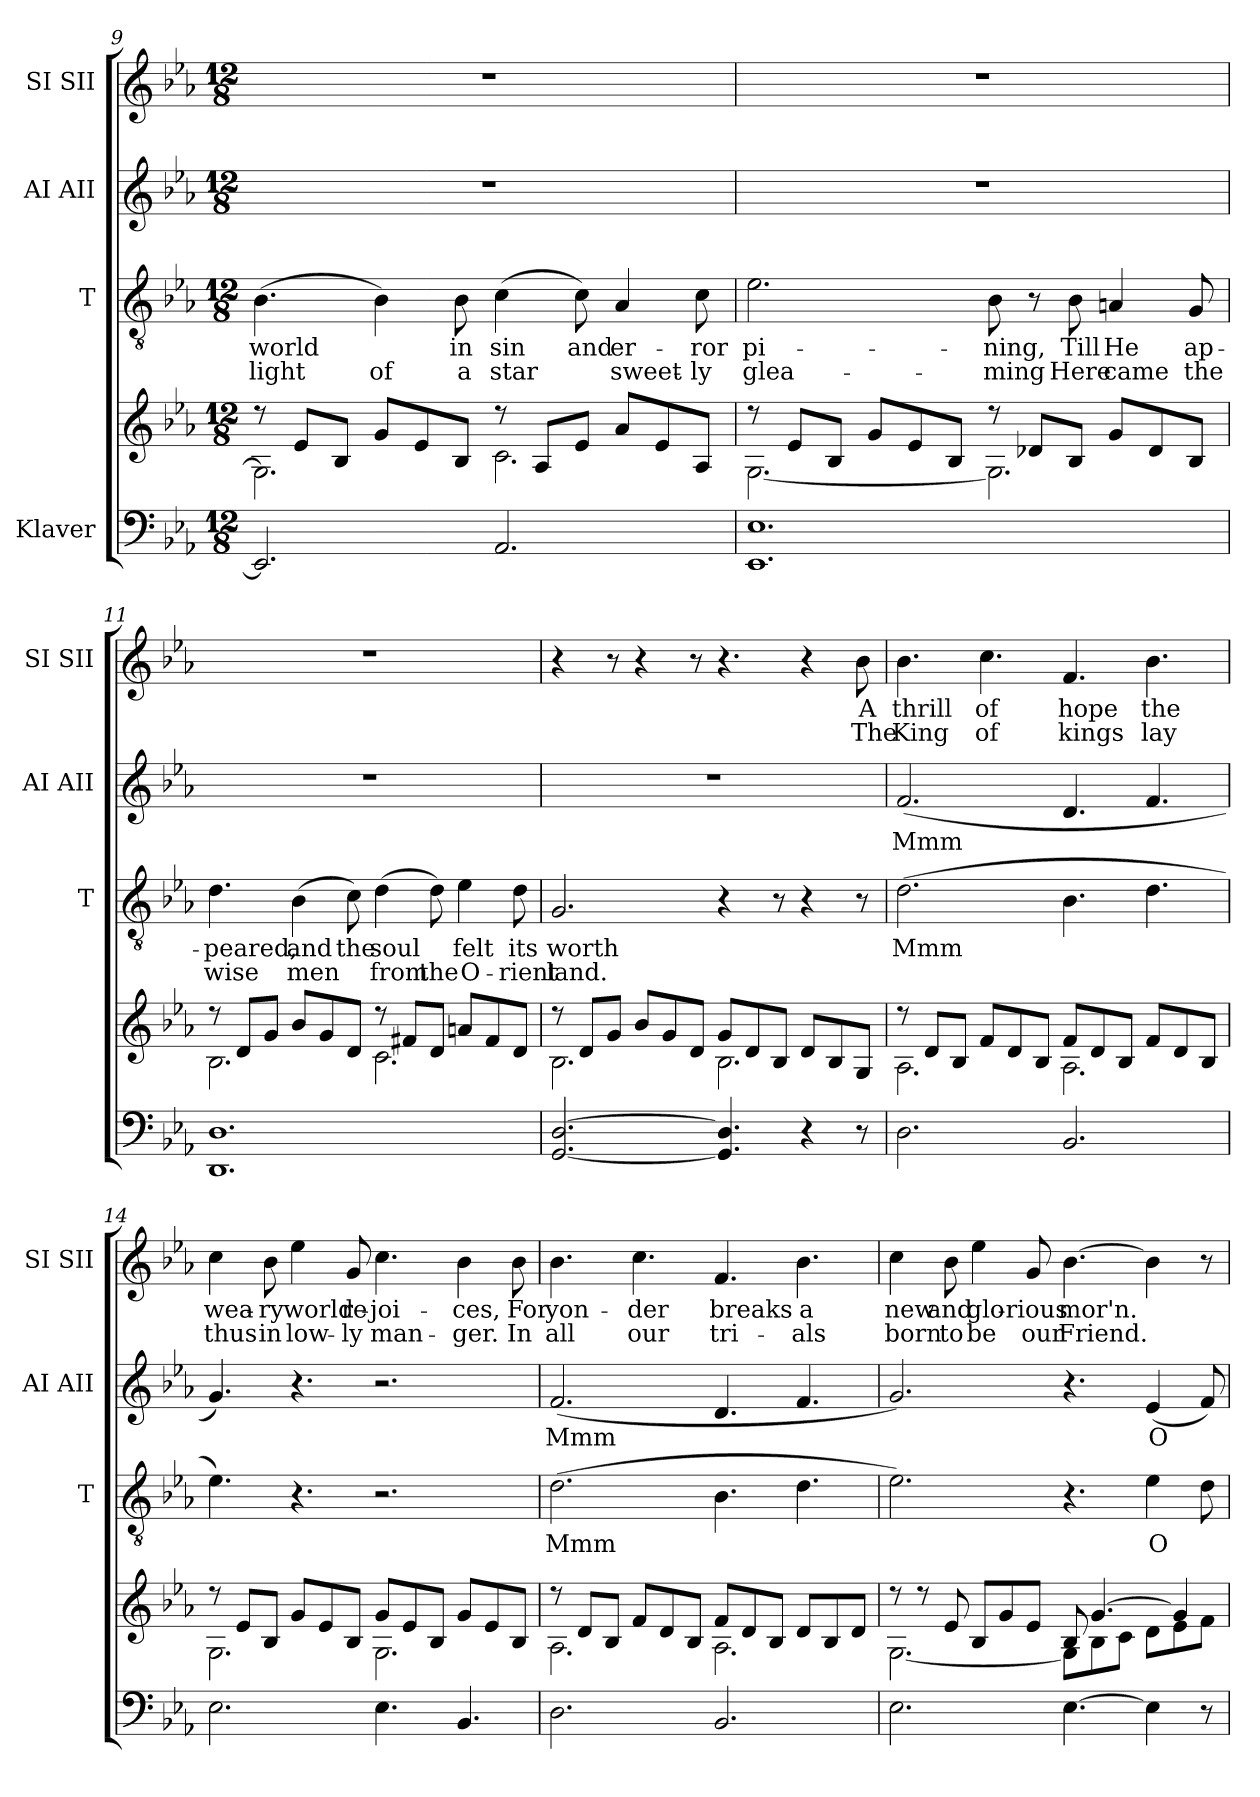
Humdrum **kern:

**kern	**kern	**kern	**text	**text	**kern	**text	**kern	**text	**text
*part4	*part4	*part3	*part3	*part3	*part2	*part2	*part1	*part1	*part1
*staff5	*staff4	*staff3	*staff3	*staff3	*staff2	*staff2	*staff1	*staff1	*staff1
*I"Klaver	*	*I"T	*	*	*I"AI AII	*	*I"SI SII	*	*
*	*	*I'T	*	*	*I'AI AII	*	*I'SI SII	*	*
!!LO:PB:g=z
*clefF4	*clefG2	*clefGv2	*	*	*clefG2	*	*clefG2	*	*
*k[b-e-a-]	*k[b-e-a-]	*k[b-e-a-]	*	*	*k[b-e-a-]	*	*k[b-e-a-]	*	*
*M12/8	*M12/8	*M12/8	*	*	*M12/8	*	*M12/8	*	*
=9	=9	=9	=9	=9	=9	=9	=9	=9	=9
*	*^	*	*	*	*	*	*	*	*
!	!	!	!	!LO:LY:b	!LO:LY:b	!	!	!	!	!
2.EE-/]	8r	2.G\]	(>4.B-\	world	light	1.r	.	1.r	.	.
.	8e-/L	.	.	.	.	.	.	.	.	.
.	8B-/J	.	.	.	.	.	.	.	.	.
!	!	!	!	!	!LO:LY:b	!	!	!	!	!
.	8g/L	.	4B-\)	.	of	.	.	.	.	.
.	8e-/	.	.	.	.	.	.	.	.	.
!	!	!	!	!LO:LY:b	!LO:LY:b	!	!	!	!	!
.	8B-/J	.	8B-\	in	a	.	.	.	.	.
!	!	!	!	!LO:LY:b	!LO:LY:b	!	!	!	!	!
2.AA-/	8r	2.c\	(>4c\	sin	star	.	.	.	.	.
.	8A-/L	.	.	.	.	.	.	.	.	.
!	!	!	!	!LO:LY:b	!	!	!	!	!	!
.	8e-/J	.	8c\)	and	.	.	.	.	.	.
!	!	!	!	!LO:LY:b	!LO:LY:b	!	!	!	!	!
.	8a-/L	.	4A-/	er-	sweet-	.	.	.	.	.
.	8e-/	.	.	.	.	.	.	.	.	.
!	!	!	!	!LO:LY:b	!LO:LY:b	!	!	!	!	!
.	8A-/J	.	8c\	-ror	-ly	.	.	.	.	.
=10	=10	=10	=10	=10	=10	=10	=10	=10	=10	=10
!	!	!	!	!LO:LY:b	!LO:LY:b	!	!	!	!	!
1.EE- 1.E-	8r	[2.G\	2.e-\	pi-	glea-	1.r	.	1.r	.	.
.	8e-/L	.	.	.	.	.	.	.	.	.
.	8B-/J	.	.	.	.	.	.	.	.	.
.	8g/L	.	.	.	.	.	.	.	.	.
.	8e-/	.	.	.	.	.	.	.	.	.
.	8B-/J	.	.	.	.	.	.	.	.	.
!	!	!	!	!LO:LY:b	!LO:LY:b	!	!	!	!	!
.	8r	2.G\]	8B-\	-ning,	-ming	.	.	.	.	.
.	8d-X/L	.	8r	.	.	.	.	.	.	.
!	!	!	!	!LO:LY:b	!LO:LY:b	!	!	!	!	!
.	8B-/J	.	8B-\	Till	Here	.	.	.	.	.
!	!	!	!	!LO:LY:b	!LO:LY:b	!	!	!	!	!
.	8g/L	.	4An/	He	came	.	.	.	.	.
.	8d-/	.	.	.	.	.	.	.	.	.
!	!	!	!	!LO:LY:b	!LO:LY:b	!	!	!	!	!
.	8B-/J	.	8G/	ap-	the	.	.	.	.	.
!!LO:LB:g=z
=11	=11	=11	=11	=11	=11	=11	=11	=11	=11	=11
!	!	!	!	!LO:LY:b	!LO:LY:b	!	!	!	!	!
1.DD 1.D	8r	2.B-\	4.d\	-peared,	wise	1.r	.	1.r	.	.
.	8d/L	.	.	.	.	.	.	.	.	.
.	8g/J	.	.	.	.	.	.	.	.	.
!	!	!	!	!LO:LY:b	!LO:LY:b	!	!	!	!	!
.	8b-/L	.	(>4B-\	and	men	.	.	.	.	.
.	8g/	.	.	.	.	.	.	.	.	.
!	!	!	!	!LO:LY:b	!	!	!	!	!	!
.	8d/J	.	8c\)	the	.	.	.	.	.	.
!	!	!	!	!LO:LY:b	!LO:LY:b	!	!	!	!	!
.	8r	2.c\	(>4d\	soul	from	.	.	.	.	.
.	8f#X/L	.	.	.	.	.	.	.	.	.
!	!	!	!	!	!LO:LY:b	!	!	!	!	!
.	8d/J	.	8d\)	.	the	.	.	.	.	.
!	!	!	!	!LO:LY:b	!LO:LY:b	!	!	!	!	!
.	8an/L	.	4e-\	felt	O-	.	.	.	.	.
.	8f#/	.	.	.	.	.	.	.	.	.
!	!	!	!	!LO:LY:b	!LO:LY:b	!	!	!	!	!
.	8d/J	.	8d\	its	-rient	.	.	.	.	.
=12	=12	=12	=12	=12	=12	=12	=12	=12	=12	=12
!	!	!	!	!LO:LY:b	!LO:LY:b	!	!	!	!	!
[2.GG/ [2.D/	8r	2.B-\	2.G/	worth	land.	1.r	.	4r	.	.
.	8d/L	.	.	.	.	.	.	.	.	.
.	8g/J	.	.	.	.	.	.	8r	.	.
.	8b-/L	.	.	.	.	.	.	4r	.	.
.	8g/	.	.	.	.	.	.	.	.	.
.	8d/J	.	.	.	.	.	.	8r	.	.
4.GG/] 4.D/]	8g/L	2.B-\	4r	.	.	.	.	4.r	.	.
.	8d/	.	.	.	.	.	.	.	.	.
.	8B-/J	.	8r	.	.	.	.	.	.	.
4r	8d/L	.	4r	.	.	.	.	4r	.	.
.	8B-/	.	.	.	.	.	.	.	.	.
!	!	!	!	!	!	!	!	!	!LO:LY:b	!LO:LY:b
8r	8G/J	.	8r	.	.	.	.	8b-\	A	The
!!LO:PB:g=z
=13	=13	=13	=13	=13	=13	=13	=13	=13	=13	=13
!	!	!	!	!LO:LY:b	!	!	!LO:LY:b	!	!LO:LY:b	!LO:LY:b
2.D\	8r	2.A-\	(>2.d\	Mmm	.	(<2.f/	Mmm	4.b-\	thrill	King
.	8d/L	.	.	.	.	.	.	.	.	.
.	8B-/J	.	.	.	.	.	.	.	.	.
!	!	!	!	!	!	!	!	!	!LO:LY:b	!LO:LY:b
.	8f/L	.	.	.	.	.	.	4.cc\	of	of
.	8d/	.	.	.	.	.	.	.	.	.
.	8B-/J	.	.	.	.	.	.	.	.	.
!	!	!	!	!	!	!	!	!	!LO:LY:b	!LO:LY:b
2.BB-/	8f/L	2.A-\	4.B-\	.	.	4.d/	.	4.f/	hope	kings
.	8d/	.	.	.	.	.	.	.	.	.
.	8B-/J	.	.	.	.	.	.	.	.	.
!	!	!	!	!	!	!	!	!	!LO:LY:b	!LO:LY:b
.	8f/L	.	4.d\	.	.	4.f/	.	4.b-\	the	lay
.	8d/	.	.	.	.	.	.	.	.	.
.	8B-/J	.	.	.	.	.	.	.	.	.
=14	=14	=14	=14	=14	=14	=14	=14	=14	=14	=14
!	!	!	!	!	!	!	!	!	!LO:LY:b	!LO:LY:b
2.E-\	8r	2.G\	4.e-\)	.	.	4.g/)	.	4cc\	wea-	thus
.	8e-/L	.	.	.	.	.	.	.	.	.
!	!	!	!	!	!	!	!	!	!LO:LY:b	!LO:LY:b
.	8B-/J	.	.	.	.	.	.	8b-\	-ry	in
!	!	!	!	!	!	!	!	!	!LO:LY:b	!LO:LY:b
.	8g/L	.	4.r	.	.	4.r	.	4ee-\	world	low-
.	8e-/	.	.	.	.	.	.	.	.	.
!	!	!	!	!	!	!	!	!	!LO:LY:b	!LO:LY:b
.	8B-/J	.	.	.	.	.	.	8g/	re-	-ly
!	!	!	!	!	!	!	!	!	!LO:LY:b	!LO:LY:b
4.E-\	8g/L	2.G\	2.r	.	.	2.r	.	4.cc\	-joi-	man-
.	8e-/	.	.	.	.	.	.	.	.	.
.	8B-/J	.	.	.	.	.	.	.	.	.
!	!	!	!	!	!	!	!	!	!LO:LY:b	!LO:LY:b
4.BB-/	8g/L	.	.	.	.	.	.	4b-\	-ces,	-ger.
.	8e-/	.	.	.	.	.	.	.	.	.
!	!	!	!	!	!	!	!	!	!LO:LY:b	!LO:LY:b
.	8B-/J	.	.	.	.	.	.	8b-\	For	In
!!LO:LB:g=z
=15	=15	=15	=15	=15	=15	=15	=15	=15	=15	=15
!	!	!	!	!LO:LY:b	!	!	!LO:LY:b	!	!LO:LY:b	!LO:LY:b
2.D\	8r	2.A-\	(>2.d\	Mmm	.	(<2.f/	Mmm	4.b-\	yon-	all
.	8d/L	.	.	.	.	.	.	.	.	.
.	8B-/J	.	.	.	.	.	.	.	.	.
!	!	!	!	!	!	!	!	!	!LO:LY:b	!LO:LY:b
.	8f/L	.	.	.	.	.	.	4.cc\	-der	our
.	8d/	.	.	.	.	.	.	.	.	.
.	8B-/J	.	.	.	.	.	.	.	.	.
!	!	!	!	!	!	!	!	!	!LO:LY:b	!LO:LY:b
2.BB-/	8f/L	2.A-\	4.B-\	.	.	4.d/	.	4.f/	breaks	tri-
.	8d/	.	.	.	.	.	.	.	.	.
.	8B-/J	.	.	.	.	.	.	.	.	.
!	!	!	!	!	!	!	!	!	!LO:LY:b	!LO:LY:b
.	8d/L	.	4.d\	.	.	4.f/	.	4.b-\	a	-als
.	8B-/	.	.	.	.	.	.	.	.	.
.	8d/J	.	.	.	.	.	.	.	.	.
=16	=16	=16	=16	=16	=16	=16	=16	=16	=16	=16
!	!	!	!	!	!	!	!	!	!LO:LY:b	!LO:LY:b
2.E-\	8r	[2.G\	2.e-\)	.	.	2.g/)	.	4cc\	new	born
.	8r	.	.	.	.	.	.	.	.	.
!	!	!	!	!	!	!	!	!	!LO:LY:b	!LO:LY:b
.	8e-/	.	.	.	.	.	.	8b-\	and	to
!	!	!	!	!	!	!	!	!	!LO:LY:b	!LO:LY:b
.	8B-/L	.	.	.	.	.	.	4ee-\	glo-	be
.	8g/	.	.	.	.	.	.	.	.	.
!	!	!	!	!	!	!	!	!	!LO:LY:b	!LO:LY:b
.	8e-/J	.	.	.	.	.	.	8g/	-rious	our
!	!	!	!	!	!	!	!	!	!LO:LY:b	!LO:LY:b
[4.E-\	8B-/	8G\L]	4.r	.	.	4.r	.	[4.b-\	mor'n.	Friend.
.	[4.g/	8B-\	.	.	.	.	.	.	.	.
.	.	8c\J	.	.	.	.	.	.	.	.
!	!	!	!	!LO:LY:b	!	!	!LO:LY:b	!	!	!
4E-\]	.	8d\L	4e-\	O	.	(<4e-/	O	4b-\]	.	.
.	4g/]	8e-\	.	.	.	.	.	.	.	.
8r	.	8f\J	8d\	.	.	8f/)	.	8r	.	.
*	*v	*v	*	*	*	*	*	*	*	*
=	=	=	=	=	=	=	=	=	=
*-	*-	*-	*-	*-	*-	*-	*-	*-	*-
